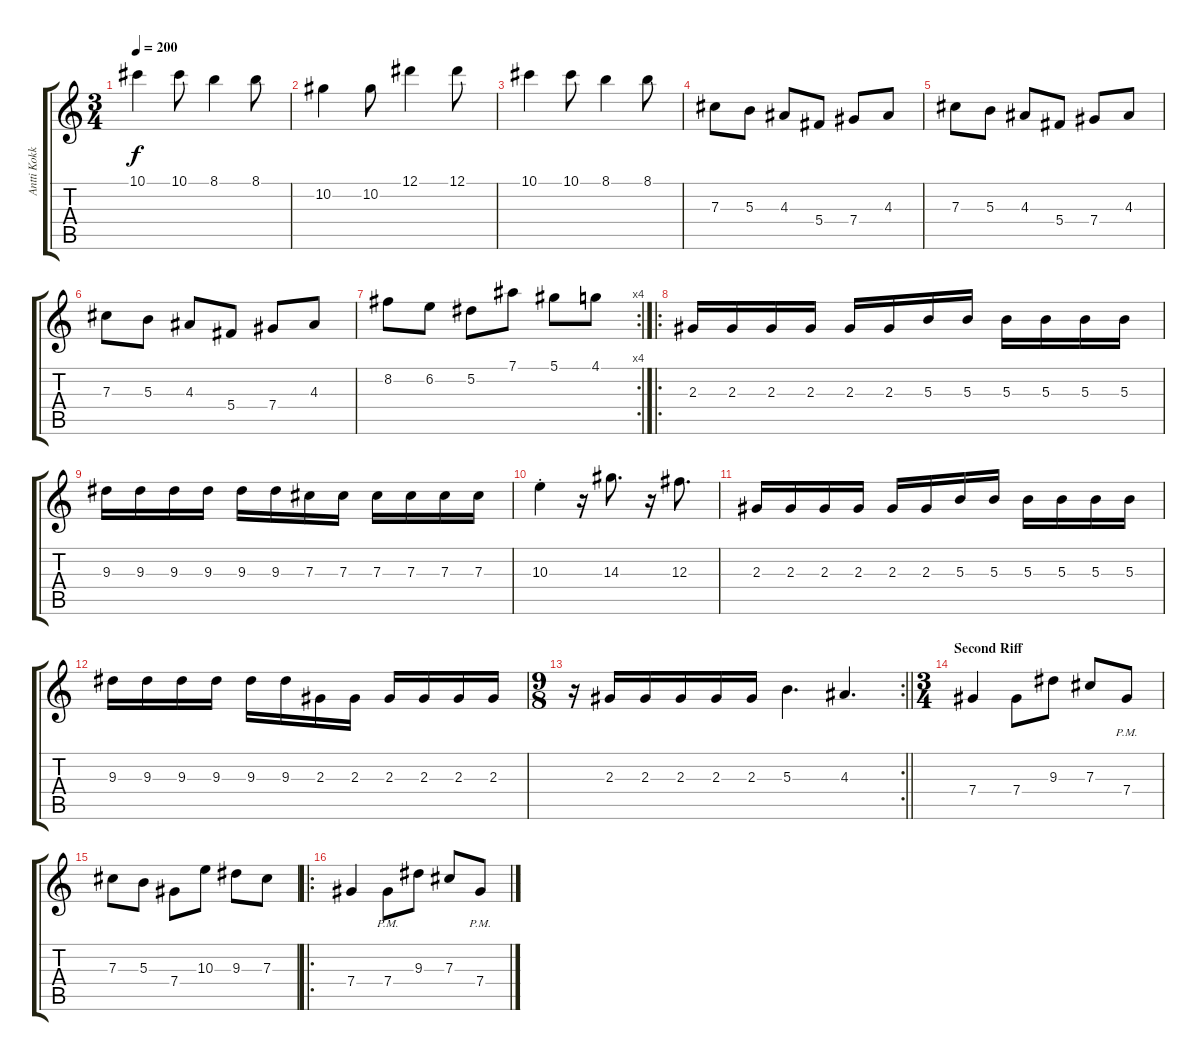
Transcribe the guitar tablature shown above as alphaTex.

\track ("Antti Kokko" "Antti Kokk") {instrument distortionguitar}
\staff {score tabs}
\tuning (Eb4 Bb3 Gb3 Db3 Ab2 Eb2) {hide}
\ts (3 4)
\tempo 200
\clef g2
\ks c
10.1.4{dy f} 10.1.8 8.1.4 8.1.8 |
10.2.4 10.2.8 12.1.4 12.1.8 |
10.1.4 10.1.8 8.1.4 8.1.8 |
7.3.8 5.3.8 4.3.8 5.4.8 7.4.8 4.3.8 |
7.3.8 5.3.8 4.3.8 5.4.8 7.4.8 4.3.8 |
7.3.8 5.3.8 4.3.8 5.4.8 7.4.8 4.3.8 |
\rc 4
8.2.8 6.2.8 5.2.8 7.1.8 5.1.8 4.1.8 |
\ro
2.3.16 2.3.16 2.3.16 2.3.16 2.3.16 2.3.16 5.3.16 5.3.16 5.3.16 5.3.16 5.3.16 5.3.16 |
9.3.16 9.3.16 9.3.16 9.3.16 9.3.16 9.3.16 7.3.16 7.3.16 7.3.16 7.3.16 7.3.16 7.3.16 |
10.3{st}.4 r.16 14.3.8{d} r.16 12.3.8{d} |
2.3.16 2.3.16 2.3.16 2.3.16 2.3.16 2.3.16 5.3.16 5.3.16 5.3.16 5.3.16 5.3.16 5.3.16 |
9.3.16 9.3.16 9.3.16 9.3.16 9.3.16 9.3.16 2.3.16 2.3.16 2.3.16 2.3.16 2.3.16 2.3.16 |
\rc 2
\ts (9 8)
\barLineRight lightlight
r.16 2.3.16 2.3.16 2.3.16 2.3.16 2.3.16 5.3.4{d} 4.3.4{d} |
\ts (3 4)
\section ("" "Second Riff")
7.4.4 7.4.8 9.3.8 7.3.8 7.4{pm}.8 |
7.3.8 5.3.8 7.4.8 10.3.8 9.3.8 7.3.8 |
\ro
7.4.4 7.4{pm}.8 9.3.8 7.3.8 7.4{pm}.8
